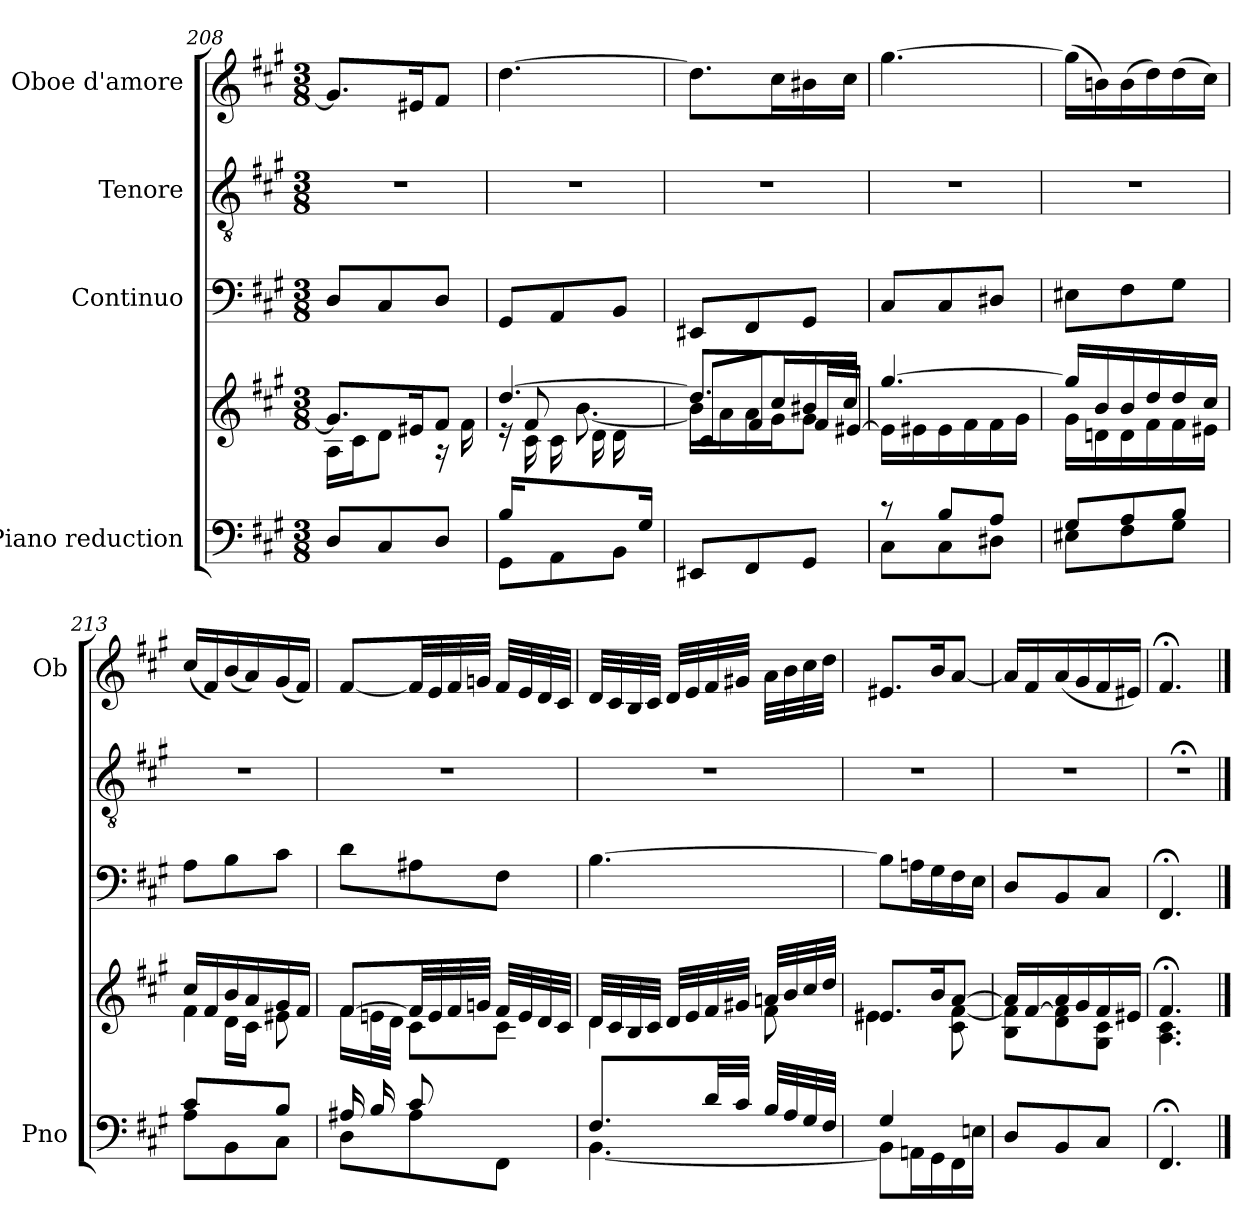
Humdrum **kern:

**kern	**kern	**kern	**kern	**kern
*part4	*part4	*part3	*part2	*part1
*staff5	*staff4	*staff3	*staff2	*staff1
*I"Piano reduction	*	*I"Continuo	*I"Tenore	*I"Oboe d'amore
*I'Pno	*	*	*	*I'Ob
*clefF4	*clefG2	*clefF4	*clefGv2	*clefG2
*k[f#c#g#]	*k[f#c#g#]	*k[f#c#g#]	*k[f#c#g#]	*k[f#c#g#]
*M3/8	*M3/8	*M3/8	*M3/8	*M3/8
=208	=208	=208	=208	=208
*	*^	*	*	*
8D/L	8.g/L]	16A\LL	8D/L	4.r	8.g/L]
.	.	16c#\J	.	.	.
8C#/	.	8d\J	8C#/	.	.
.	16e#X/K	.	.	.	16e#X/K
8D/J	8f#/J	16r	8D/J	.	8f#/J
.	.	16f#\	.	.	.
=209	=209	=209	=209	=209	=209
*^	*	*^	*	*	*
16B/LL	8GG#\L	[4.dd/	16r	16ryy	8GG#/L	4.r	[4.dd\
4ryy	.	.	8f#/	16c#\	.	.	.
.	8AA\	.	.	16c#\	8AA/	.	.
.	.	.	[8.b\	16d\	.	.	.
.	8BB\J	.	.	16d\	8BB/J	.	.
16G#/JJ	.	.	.	16ryy	.	.	.
*v	*v	*	*	*	*	*	*
=210	=210	=210	=210	=210	=210	=210
8EE#X/L	8.dd/L]	16b\LL]	8c#/L	8EE#X/L	4.r	8.dd\L]
.	.	16a\	.	.	.	.
8FF#/	.	16a\	8f#/J	8FF#/	.	.
.	16cc#/L	16g#\J	.	.	.	16cc#\L
8GG#/J	16b#X/	8g#\J	16f#/LL	8GG#/J	.	16b#X\
.	16cc#/JJ	.	[<16e#X/JJ	.	.	16cc#\JJ
*	*	*v	*v	*	*	*
!!LO:LB:g=z
=211	=211	=211	=211	=211	=211
*^	*	*	*	*	*
8r	8C#\L	[4.gg#/	16e#\LL]	8C#/L	4.r	[4.gg#\
.	.	.	16e#X\	.	.	.
8B/L	8C#\	.	16e#\	8C#/	.	.
.	.	.	16f#\	.	.	.
8A/J	8D#X\J	.	16f#\	8D#X/J	.	.
.	.	.	16g#\JJ	.	.	.
=212	=212	=212	=212	=212	=212	=212
8G#/L	8E#X\L	16gg#/LL]	16g#\LL	8E#X\L	4.r	(16gg#\LL]
.	.	16b/	16dn\	.	.	16bn\)
8A/	8F#\	16b/	16d\	8F#\	.	(16b\
.	.	16dd/	16f#\	.	.	16dd\)
8B/J	8G#\J	16dd/	16f#\	8G#\J	.	(16dd\
.	.	16cc#/JJ	16e#X\JJ	.	.	16cc#\JJ)
=213	=213	=213	=213	=213	=213	=213
*	*	*	*^	*	*	*
8c#/L	8A\L	16cc#/LL	4f#\	8ryy	8A\L	4.r	(16cc#/LL
.	.	16f#/	.	.	.	.	16f#/)
8ryy	8BB\	16b/	.	16d\L	8B\	.	(16b/
.	.	16a/	.	16c#\J	.	.	16a/)
8B/J	8C#\J	16g#/	8e#X\	8ryy	8c#\J	.	(16g#/
.	.	16f#/JJ	.	.	.	.	16f#/JJ)
=214	=214	=214	=214	=214	=214	=214	=214
16A#X/LL	8D\L	[8f#/L	16f#\LL	4ryy	8d\L	4.r	[8f#/L
16B/J	.	.	32en\L	.	.	.	.
.	.	.	32d\JJJ	.	.	.	.
8c#/	8A#\	32f#/LL]	8c#\L	.	8A#X\	.	32f#/LL]
.	.	32e/	.	.	.	.	32e/
.	.	32f#/	.	.	.	.	32f#/
.	.	32gn/JJJ	.	.	.	.	32gn/JJJ
8ryy	8FF#\J	32f#/LLL	8c#\J	8A#X\J	8F#\J	.	32f#/LLL
.	.	32e/	.	.	.	.	32e/
.	.	32d/	.	.	.	.	32d/
.	.	32c#/JJJ	.	.	.	.	32c#/JJJ
*	*	*	*v	*v	*	*	*
=215	=215	=215	=215	=215	=215	=215
8.F#/L	[4.BB\	32d/LLL	4d\	[4.B\	4.r	32d/LLL
.	.	32c#/	.	.	.	32c#/
.	.	32B/	.	.	.	32B/
.	.	32c#/JJJ	.	.	.	32c#/JJJ
.	.	32d/LLL	.	.	.	32d/LLL
.	.	32e/	.	.	.	32e/
32d/LL	.	32f#/	.	.	.	32f#/
32c#/JJJ	.	32g#X/JJJ	.	.	.	32g#X/JJJ
32B/LLL	.	32an/LLL	8f#\	.	.	32a\LLL
32A/	.	32b/	.	.	.	32b\
32G#/	.	32cc#/	.	.	.	32cc#\
32F#/JJJ	.	32dd/JJJ	.	.	.	32dd\JJJ
=216	=216	=216	=216	=216	=216	=216
4G#/	8BB\L]	8.e#X/L	4e#\	8B\L]	4.r	8.e#X/L
.	16AAn\L	.	.	16An\L	.	.
.	16GG#\	16b/K	.	16G#\	.	16b/K
8ryy	16FF#\	[8a/J	8c#\ [8f#\	16F#\	.	[8a/J
.	16En\JJ	.	.	16E\JJ	.	.
*v	*v	*	*	*	*	*
=217	=217	=217	=217	=217	=217
8D/L	16a/LL]	8B\ 8f#\]L	8D/L	4.r	16a/LL]
.	[<16f#/	.	.	.	16f#/
8BB/	16a/	8d\ 8f#\]	8BB/	.	(16a/
.	16g#/	.	.	.	16g#/
8C#/J	16f#/	8G#\ 8c#\J	8C#/J	.	16f#/
.	16e#X/JJ	.	.	.	16e#X/JJ)
=218	=218	=218	=218	=218	=218
4.FF#;/	4.f#;</	4.A\ 4.c#\	4.FF#;</	4.r;<	4.f#;</
*	*v	*v	*	*	*
==	==	==	==	==
*-	*-	*-	*-	*-
